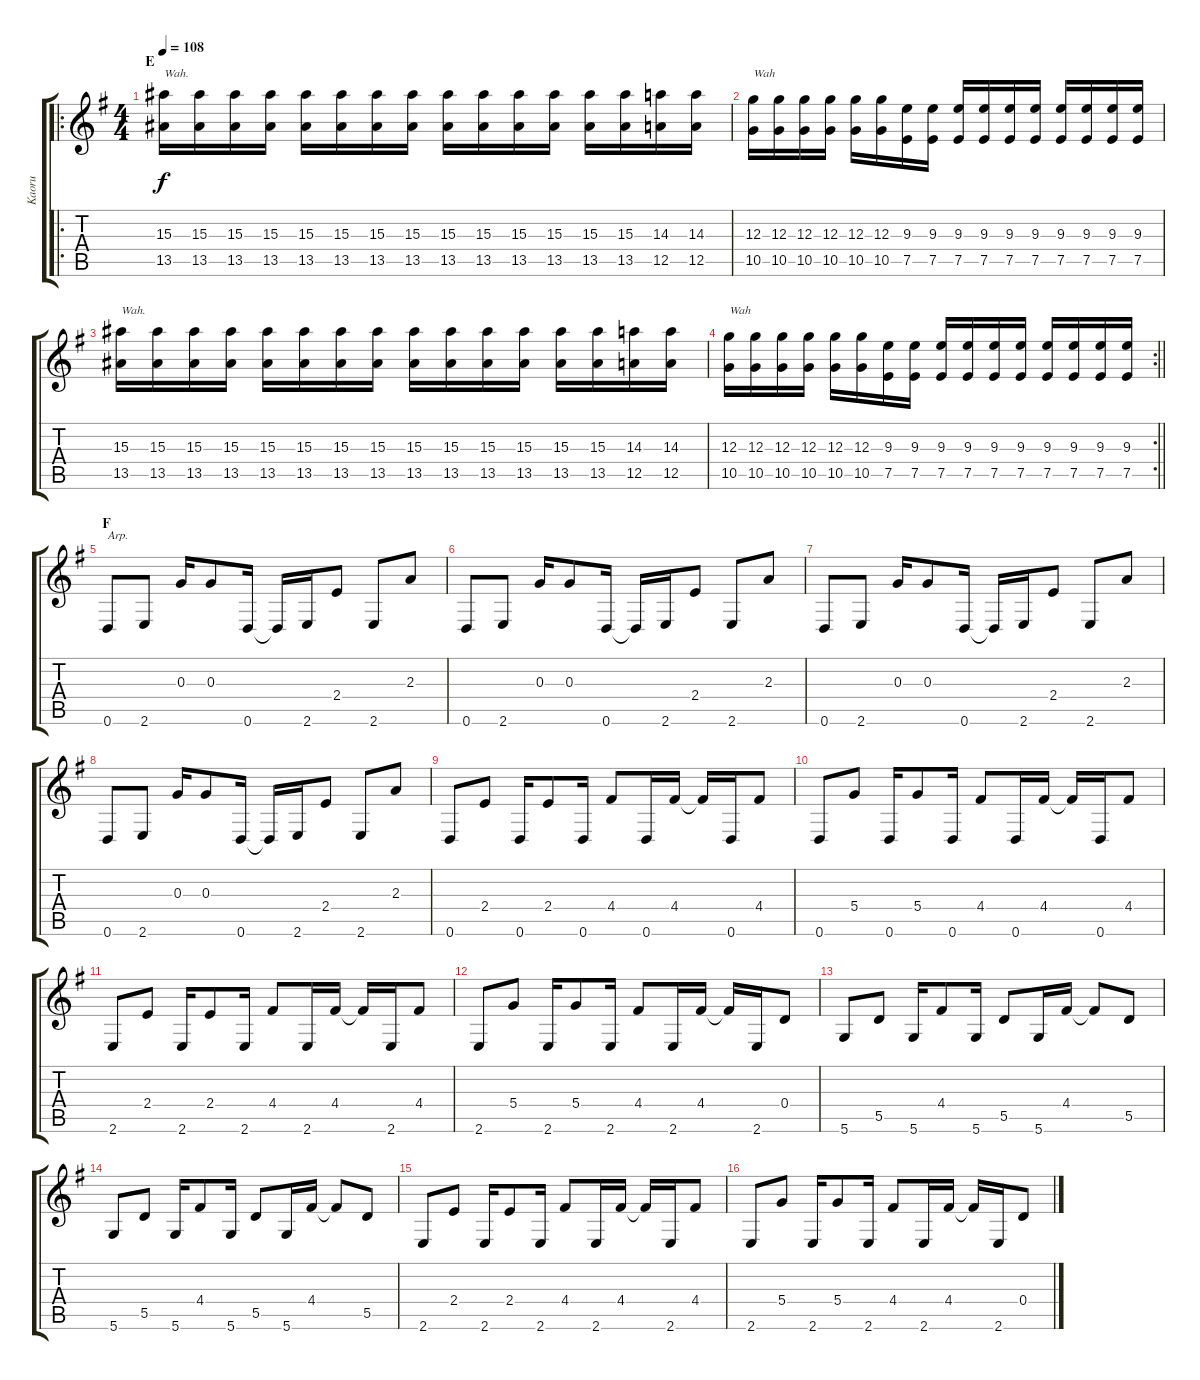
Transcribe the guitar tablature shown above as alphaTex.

\track ("Kaoru" "Kaoru") {instrument overdrivenguitar}
\staff {score tabs}
\tuning (E4 B3 G3 D3 A2 D2) {hide}
\ro
\ts (4 4)
\section ("" "E")
\tempo 108
\clef g2
\ks eminor
(15.3 13.5).16{txt "Wah." dy f volume 13} (15.3 13.5).16 (15.3 13.5).16 (15.3 13.5).16 (15.3 13.5).16 (15.3 13.5).16 (15.3 13.5).16 (15.3 13.5).16 (15.3 13.5).16 (15.3 13.5).16 (15.3 13.5).16 (15.3 13.5).16 (15.3 13.5).16 (15.3 13.5).16 (14.3 12.5).16 (14.3 12.5).16 |
(12.3 10.5).16{txt "Wah"} (12.3 10.5).16 (12.3 10.5).16 (12.3 10.5).16 (12.3 10.5).16 (12.3 10.5).16 (9.3 7.5).16 (9.3 7.5).16 (9.3 7.5).16 (9.3 7.5).16 (9.3 7.5).16 (9.3 7.5).16 (9.3 7.5).16 (9.3 7.5).16 (9.3 7.5).16 (9.3 7.5).16 |
(15.3 13.5).16{txt "Wah."} (15.3 13.5).16 (15.3 13.5).16 (15.3 13.5).16 (15.3 13.5).16 (15.3 13.5).16 (15.3 13.5).16 (15.3 13.5).16 (15.3 13.5).16 (15.3 13.5).16 (15.3 13.5).16 (15.3 13.5).16 (15.3 13.5).16 (15.3 13.5).16 (14.3 12.5).16 (14.3 12.5).16 |
\rc 2
\barLineRight lightlight
(12.3 10.5).16{txt "Wah"} (12.3 10.5).16 (12.3 10.5).16 (12.3 10.5).16 (12.3 10.5).16 (12.3 10.5).16 (9.3 7.5).16 (9.3 7.5).16 (9.3 7.5).16 (9.3 7.5).16 (9.3 7.5).16 (9.3 7.5).16 (9.3 7.5).16 (9.3 7.5).16 (9.3 7.5).16 (9.3 7.5).16 |
\section ("" "F")
0.6.8{txt "Arp."} 2.6.8 0.3.16 0.3.8 0.6.16 0.6{t}.16 2.6.16 2.4.8 2.6.8 2.3.8 |
0.6.8 2.6.8 0.3.16 0.3.8 0.6.16 0.6{t}.16 2.6.16 2.4.8 2.6.8 2.3.8 |
0.6.8 2.6.8 0.3.16 0.3.8 0.6.16 0.6{t}.16 2.6.16 2.4.8 2.6.8 2.3.8 |
0.6.8 2.6.8 0.3.16 0.3.8 0.6.16 0.6{t}.16 2.6.16 2.4.8 2.6.8 2.3.8 |
0.6.8{instrument overdrivenguitar} 2.4.8 0.6.16 2.4.8 0.6.16 4.4.8 0.6.16 4.4.16 4.4{t}.16 0.6.16 4.4.8 |
0.6.8 5.4.8 0.6.16 5.4.8 0.6.16 4.4.8 0.6.16 4.4.16 4.4{t}.16 0.6.16 4.4.8 |
2.6.8 2.4.8 2.6.16 2.4.8 2.6.16 4.4.8 2.6.16 4.4.16 4.4{t}.16 2.6.16 4.4.8 |
2.6.8 5.4.8 2.6.16 5.4.8 2.6.16 4.4.8 2.6.16 4.4.16 4.4{t}.16 2.6.16 0.4.8 |
5.6.8 5.5.8 5.6.16 4.4.8 5.6.16 5.5.8 5.6.16 4.4.16 4.4{t}.8 5.5.8 |
5.6.8 5.5.8 5.6.16 4.4.8 5.6.16 5.5.8 5.6.16 4.4.16 4.4{t}.8 5.5.8 |
2.6.8 2.4.8 2.6.16 2.4.8 2.6.16 4.4.8 2.6.16 4.4.16 4.4{t}.16 2.6.16 4.4.8 |
2.6.8 5.4.8 2.6.16 5.4.8 2.6.16 4.4.8 2.6.16 4.4.16 4.4{t}.16 2.6.16 0.4.8
